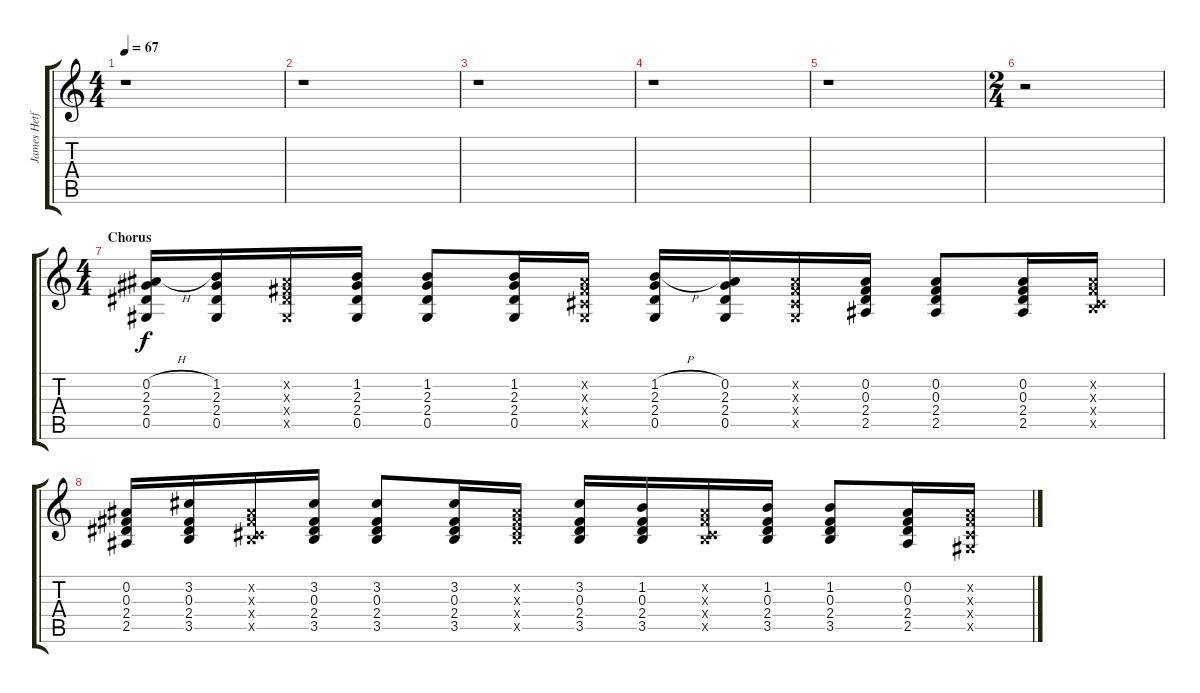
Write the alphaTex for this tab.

\track ("James Hetfield (Distortion Guitar)" "James Hetf") {instrument distortionguitar}
\staff {score tabs}
\tuning (Eb4 Bb3 Gb3 Db3 Ab2 Eb2) {hide}
\ts (4 4)
\tempo 67
\clef g2
\ks c
r.1{dy f} |
r.1 |
r.1 |
r.1 |
r.1 |
\ts (2 4)
r.2 |
\ts (4 4)
\section ("" "Chorus")
(0.2{h} 2.3 2.4 0.5).16 (1.2 2.3 2.4 0.5).16 (0.2{x} 0.3{x} 2.4{x} 0.5{x}).16 (1.2 2.3 2.4 0.5).16 (1.2 2.3 2.4 0.5).8 (1.2 2.3 2.4 0.5).16 (0.2{x} 0.3{x} 0.4{x} 0.5{x}).16 (1.2{h} 2.3 2.4 0.5).16 (0.2 2.3 2.4 0.5).16 (0.2{x} 0.3{x} 0.4{x} 0.5{x}).16 (0.2 0.3 2.4 2.5).16 (0.2 0.3 2.4 2.5).8 (0.2 0.3 2.4 2.5).16 (0.2{x} 0.3{x} 0.4{x} 3.5{x}).16 |
(0.2 0.3 2.4 2.5).16 (3.2 0.3 2.4 3.5).16 (0.2{x} 0.3{x} 0.4{x} 3.5{x}).16 (3.2 0.3 2.4 3.5).16 (3.2 0.3 2.4 3.5).8 (3.2 0.3 2.4 3.5).16 (0.2{x} 0.3{x} 2.4{x} 3.5{x}).16 (3.2 0.3 2.4 3.5).16 (1.2 0.3 2.4 3.5).16 (0.2{x} 0.3{x} 0.4{x} 3.5{x}).16 (1.2 0.3 2.4 3.5).16 (1.2 0.3 2.4 3.5).8 (0.2 0.3 2.4 2.5).16 (0.2{x} 0.3{x} 0.4{x} 0.5{x}).16
